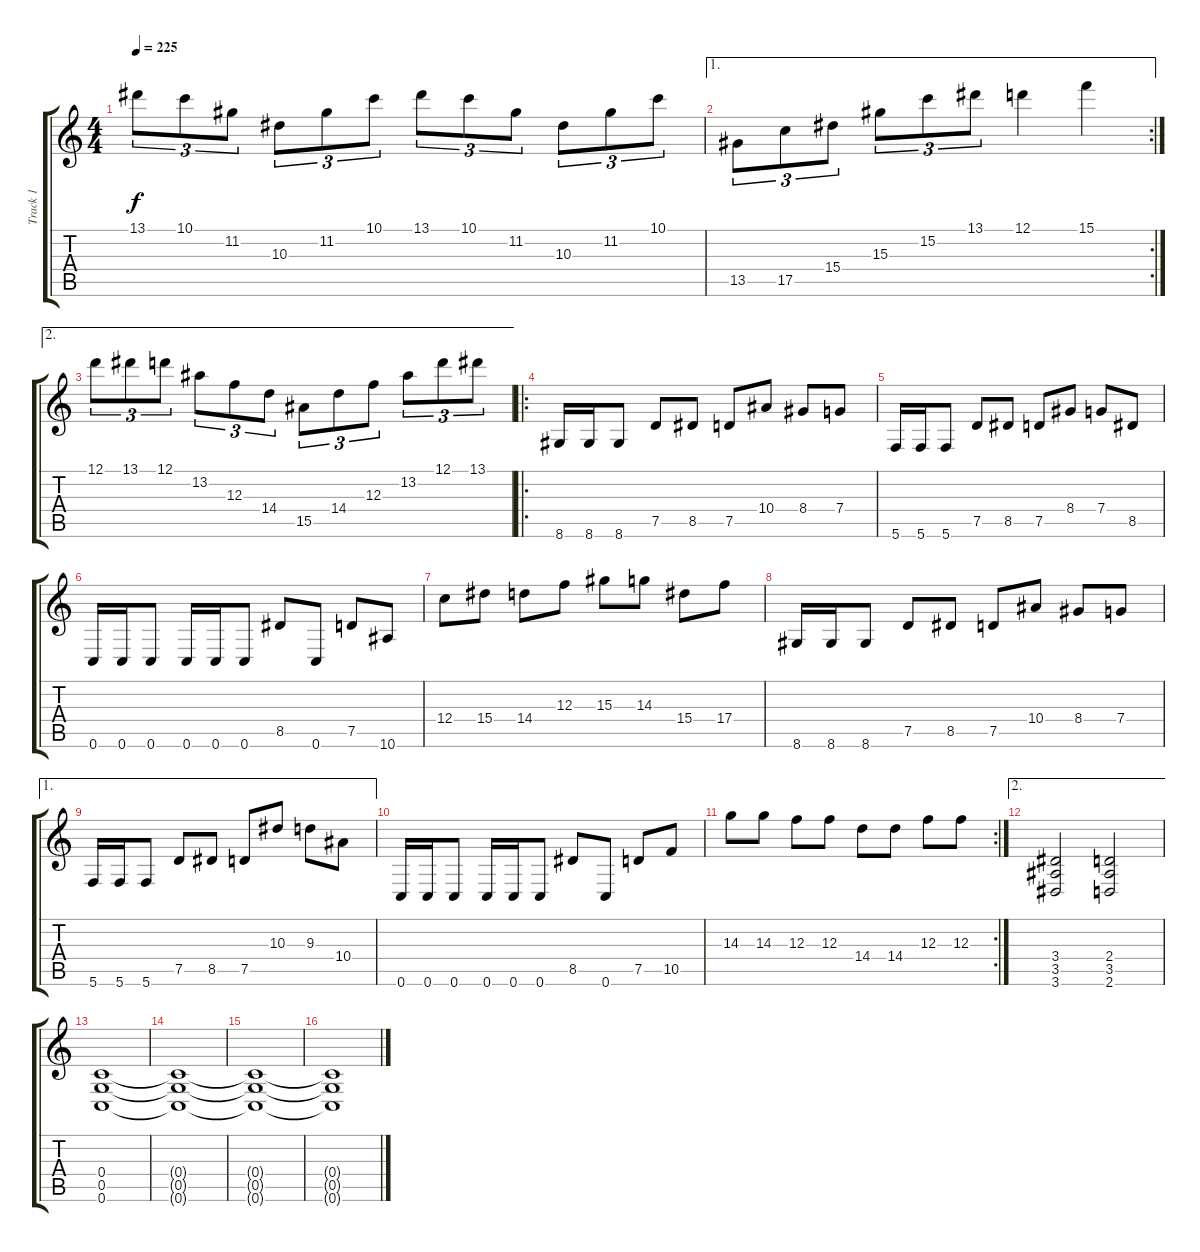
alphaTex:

\track ("Track 1" "Track 1") {instrument distortionguitar}
\staff {score tabs}
\tuning (D4 A3 F3 C3 G2 C2) {hide}
\ts (4 4)
\tempo 225
\clef g2
\ks c
13.1.8{tu (3 2) dy f} 10.1.8{tu (3 2)} 11.2.8{tu (3 2)} 10.3.8{tu (3 2)} 11.2.8{tu (3 2)} 10.1.8{tu (3 2)} 13.1.8{tu (3 2)} 10.1.8{tu (3 2)} 11.2.8{tu (3 2)} 10.3.8{tu (3 2)} 11.2.8{tu (3 2)} 10.1.8{tu (3 2)} |
\ae 1
\rc 2
13.5.8{tu (3 2)} 17.5.8{tu (3 2)} 15.4.8{tu (3 2)} 15.3.8{tu (3 2)} 15.2.8{tu (3 2)} 13.1.8{tu (3 2)} 12.1.4 15.1.4 |
\ae 2
12.1.8{tu (3 2)} 13.1.8{tu (3 2)} 12.1.8{tu (3 2)} 13.2.8{tu (3 2)} 12.3.8{tu (3 2)} 14.4.8{tu (3 2)} 15.5.8{tu (3 2)} 14.4.8{tu (3 2)} 12.3.8{tu (3 2)} 13.2.8{tu (3 2)} 12.1.8{tu (3 2)} 13.1.8{tu (3 2)} |
\ro
8.6.16 8.6.16 8.6.8 7.5.8 8.5.8 7.5.8 10.4.8 8.4.8 7.4.8 |
5.6.16 5.6.16 5.6.8 7.5.8 8.5.8 7.5.8 8.4.8 7.4.8 8.5.8 |
0.6.16 0.6.16 0.6.8 0.6.16 0.6.16 0.6.8 8.5.8 0.6.8 7.5.8 10.6.8 |
12.4.8 15.4.8 14.4.8 12.3.8 15.3.8 14.3.8 15.4.8 17.4.8 |
8.6.16 8.6.16 8.6.8 7.5.8 8.5.8 7.5.8 10.4.8 8.4.8 7.4.8 |
\ae 1
5.6.16 5.6.16 5.6.8 7.5.8 8.5.8 7.5.8 10.3.8 9.3.8 10.4.8 |
0.6.16 0.6.16 0.6.8 0.6.16 0.6.16 0.6.8 8.5.8 0.6.8 7.5.8 10.5.8 |
\rc 2
14.3.8 14.3.8 12.3.8 12.3.8 14.4.8 14.4.8 12.3.8 12.3.8 |
\ae 2
(3.4 3.5 3.6).2 (2.4 3.5 2.6).2 |
(0.4 0.5 0.6).1 |
(0.4{t} 0.5{t} 0.6{t}).1 |
(0.4{t} 0.5{t} 0.6{t}).1 |
(0.4{t} 0.5{t} 0.6{t}).1
